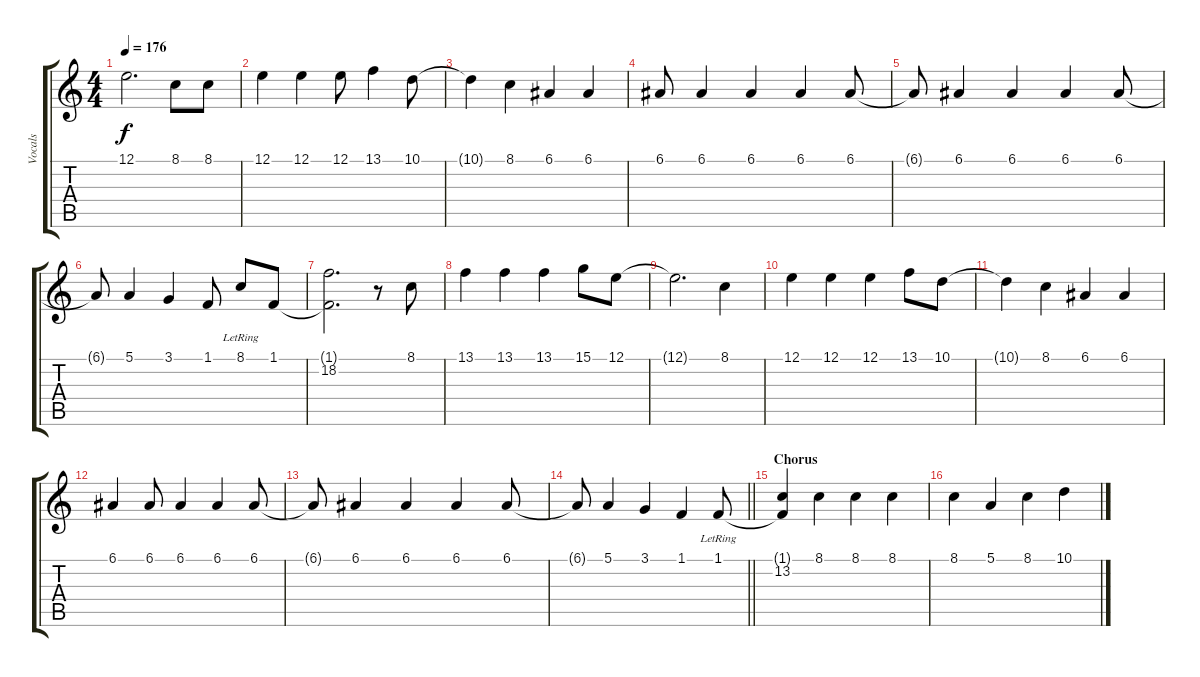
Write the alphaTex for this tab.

\track ("Vocals" "Vocals") {instrument lead6voice}
\staff {score tabs}
\tuning (E4 B3 G3 D3 A2 E2) {hide}
\ts (4 4)
\tempo 176
\clef g2
\ks c
12.1{t}.2{d dy f} 8.1.8 8.1.8 |
12.1.4 12.1.4 12.1.8 13.1.4 10.1.8 |
10.1{t}.4 8.1.4 6.1.4 6.1.4 |
6.1.8 6.1.4 6.1.4 6.1.4 6.1.8 |
6.1{t}.8 6.1.4 6.1.4 6.1.4 6.1.8 |
6.1{t}.8 5.1.4 3.1.4 1.1.8 8.1{lr}.8 1.1.8 |
(1.1{t} 18.2).2{d} r.8 8.1.8 |
13.1.4 13.1.4 13.1.4 15.1.8 12.1.8 |
12.1{t}.2{d} 8.1.4 |
12.1.4 12.1.4 12.1.4 13.1.8 10.1.8 |
10.1{t}.4 8.1.4 6.1.4 6.1.4 |
6.1.4 6.1.8 6.1.4 6.1.4 6.1.8 |
6.1{t}.8 6.1.4 6.1.4 6.1.4 6.1.8 |
\barLineRight lightlight
6.1{t}.8 5.1.4 3.1.4 1.1.4 1.1{lr}.8 |
\section ("" "Chorus")
(1.1{t} 13.2).4 8.1.4 8.1.4 8.1.4 |
8.1.4 5.1.4 8.1.4 10.1.4
